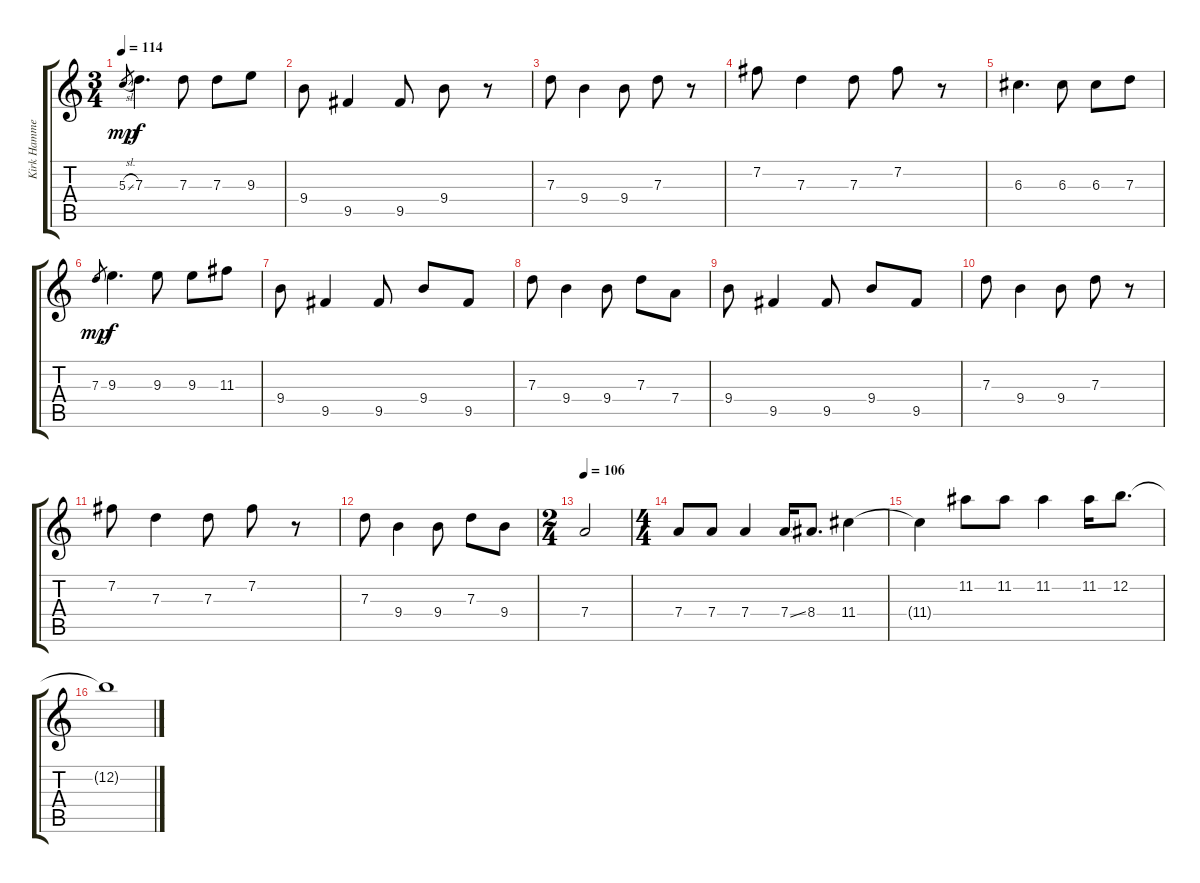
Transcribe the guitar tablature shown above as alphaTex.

\track ("Kirk Hammett" "Kirk Hamme") {instrument distortionguitar}
\staff {score tabs}
\tuning (E4 B3 G3 D3 A2 E2) {hide}
\ts (3 4)
\tempo 114
\clef g2
\ks c
5.3{sl}.8{gr dy mp} 7.3.4{d dy f} 7.3.8 7.3.8 9.3.8 |
9.4.8 9.5.4 9.5.8 9.4.8 r.8 |
7.3.8 9.4.4 9.4.8 7.3.8 r.8 |
7.2.8 7.3.4 7.3.8 7.2.8 r.8 |
6.3.4{d} 6.3.8 6.3.8 7.3.8 |
7.3.8{gr dy mp} 9.3.4{d dy f} 9.3.8 9.3.8 11.3.8 |
9.4.8 9.5.4 9.5.8 9.4.8 9.5.8 |
7.3.8 9.4.4 9.4.8 7.3.8 7.4.8 |
9.4.8 9.5.4 9.5.8 9.4.8 9.5.8 |
7.3.8 9.4.4 9.4.8 7.3.8 r.8 |
7.2.8 7.3.4 7.3.8 7.2.8 r.8 |
7.3.8 9.4.4 9.4.8 7.3.8 9.4.8 |
\ts (2 4)
\tempo 106
7.4.2 |
\ts (4 4)
7.4.8 7.4.8 7.4.4 7.4{ss}.16 8.4.8{d} 11.4.4 |
11.4{t}.4 11.2.8 11.2.8 11.2.4 11.2.16 12.2.8{d} |
12.2{t}.1
